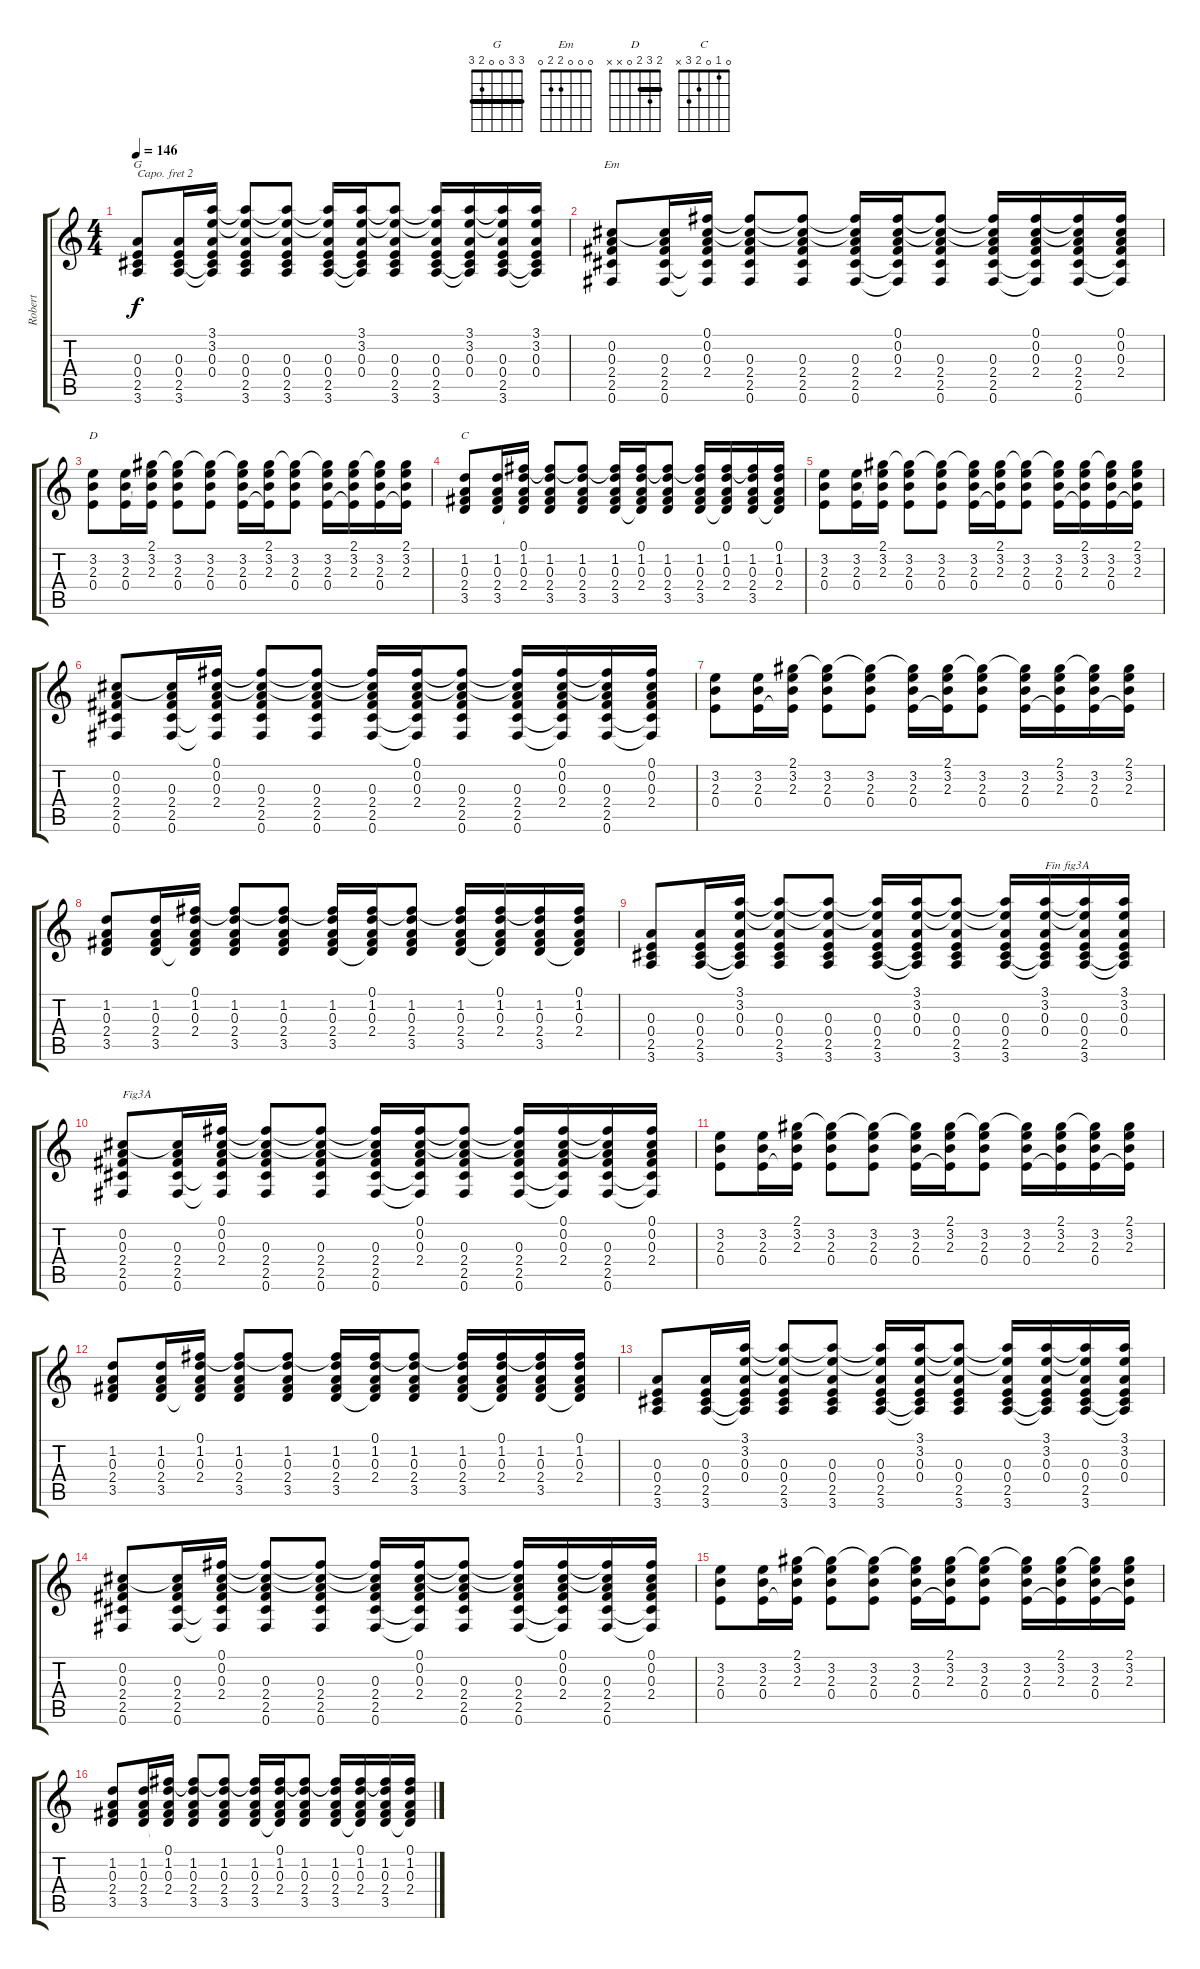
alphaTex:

\track ("Robert" "Robert") {instrument acousticguitarsteel}
\staff {score tabs}
\capo 2
\tuning (E4 B3 G3 D3 A2 E2) {hide}
\chord ("G" 3 3 0 0 2 3) {barre 3}
\chord ("Em" 0 0 0 2 2 0)
\chord ("D" 2 3 2 0 x x) {barre 2}
\chord ("C" 0 1 0 2 3 x)
\ts (4 4)
\tempo 146
\clef g2
\ks c
(0.3 0.4 2.5 3.6).8{ch "G" dy f} (0.3 0.4 2.5 3.6).16 (3.1 3.2 0.3 0.4 2.5{t} 3.6{t}).16 (3.1{t} 3.2{t} 0.3 0.4 2.5 3.6).8 (3.1{t} 3.2{t} 0.3 0.4 2.5 3.6).8 (3.1{t} 3.2{t} 0.3 0.4 2.5 3.6).16 (3.1 3.2 0.3 0.4 2.5{t} 3.6{t}).16 (3.1{t} 3.2{t} 0.3 0.4 2.5 3.6).8 (3.1{t} 3.2{t} 0.3 0.4 2.5 3.6).16 (3.1 3.2 0.3 0.4 2.5{t} 3.6{t}).16 (3.1{t} 3.2{t} 0.3 0.4 2.5 3.6).16 (3.1 3.2 0.3 0.4 2.5{t} 3.6{t}).16 |
(0.2 0.3 2.4 2.5 0.6).8{ch "Em"} (0.2{t} 0.3 2.4 2.5 0.6).16 (0.1 0.2 0.3 2.4 2.5{t} 0.6{t}).16 (0.1{t} 0.2{t} 0.3 2.4 2.5 0.6).8 (0.1{t} 0.2{t} 0.3 2.4 2.5 0.6).8 (0.1{t} 0.2{t} 0.3 2.4 2.5 0.6).16 (0.1 0.2 0.3 2.4 2.5{t} 0.6{t}).16 (0.1{t} 0.2{t} 0.3 2.4 2.5 0.6).8 (0.1{t} 0.2{t} 0.3 2.4 2.5 0.6).16 (0.1 0.2 0.3 2.4 2.5{t} 0.6{t}).16 (0.1{t} 0.2{t} 0.3 2.4 2.5 0.6).16 (0.1 0.2 0.3 2.4 2.5{t} 0.6{t}).16 |
(3.2 2.3 0.4).8{ch "D"} (3.2 2.3 0.4).16 (2.1 3.2 2.3 0.4{t}).16 (2.1{t} 3.2 2.3 0.4).8 (2.1{t} 3.2 2.3 0.4).8 (2.1{t} 3.2 2.3 0.4).16 (2.1 3.2 2.3 0.4{t}).16 (2.1{t} 3.2 2.3 0.4).8 (2.1{t} 3.2 2.3 0.4).16 (2.1 3.2 2.3 0.4{t}).16 (2.1{t} 3.2 2.3 0.4).16 (2.1 3.2 2.3 0.4{t}).16 |
(1.2 0.3 2.4 3.5).8{ch "C"} (1.2 0.3 2.4 3.5).16 (0.1 1.2 0.3 2.4 3.5{t}).16 (0.1{t} 1.2 0.3 2.4 3.5).8 (0.1{t} 1.2 0.3 2.4 3.5).8 (0.1{t} 1.2 0.3 2.4 3.5).16 (0.1 1.2 0.3 2.4 3.5{t}).16 (0.1{t} 1.2 0.3 2.4 3.5).8 (0.1{t} 1.2 0.3 2.4 3.5).16 (0.1 1.2 0.3 2.4 3.5{t}).16 (0.1{t} 1.2 0.3 2.4 3.5).16 (0.1 1.2 0.3 2.4 3.5{t}).16 |
(3.2 2.3 0.4).8 (3.2 2.3 0.4).16 (2.1 3.2 2.3 0.4{t}).16 (2.1{t} 3.2 2.3 0.4).8 (2.1{t} 3.2 2.3 0.4).8 (2.1{t} 3.2 2.3 0.4).16 (2.1 3.2 2.3 0.4{t}).16 (2.1{t} 3.2 2.3 0.4).8 (2.1{t} 3.2 2.3 0.4).16 (2.1 3.2 2.3 0.4{t}).16 (2.1{t} 3.2 2.3 0.4).16 (2.1 3.2 2.3 0.4{t}).16 |
(0.2 0.3 2.4 2.5 0.6).8 (0.2{t} 0.3 2.4 2.5 0.6).16 (0.1 0.2 0.3 2.4 2.5{t} 0.6{t}).16 (0.1{t} 0.2{t} 0.3 2.4 2.5 0.6).8 (0.1{t} 0.2{t} 0.3 2.4 2.5 0.6).8 (0.1{t} 0.2{t} 0.3 2.4 2.5 0.6).16 (0.1 0.2 0.3 2.4 2.5{t} 0.6{t}).16 (0.1{t} 0.2{t} 0.3 2.4 2.5 0.6).8 (0.1{t} 0.2{t} 0.3 2.4 2.5 0.6).16 (0.1 0.2 0.3 2.4 2.5{t} 0.6{t}).16 (0.1{t} 0.2{t} 0.3 2.4 2.5 0.6).16 (0.1 0.2 0.3 2.4 2.5{t} 0.6{t}).16 |
(3.2 2.3 0.4).8 (3.2 2.3 0.4).16 (2.1 3.2 2.3 0.4{t}).16 (2.1{t} 3.2 2.3 0.4).8 (2.1{t} 3.2 2.3 0.4).8 (2.1{t} 3.2 2.3 0.4).16 (2.1 3.2 2.3 0.4{t}).16 (2.1{t} 3.2 2.3 0.4).8 (2.1{t} 3.2 2.3 0.4).16 (2.1 3.2 2.3 0.4{t}).16 (2.1{t} 3.2 2.3 0.4).16 (2.1 3.2 2.3 0.4{t}).16 |
(1.2 0.3 2.4 3.5).8 (1.2 0.3 2.4 3.5).16 (0.1 1.2 0.3 2.4 3.5{t}).16 (0.1{t} 1.2 0.3 2.4 3.5).8 (0.1{t} 1.2 0.3 2.4 3.5).8 (0.1{t} 1.2 0.3 2.4 3.5).16 (0.1 1.2 0.3 2.4 3.5{t}).16 (0.1{t} 1.2 0.3 2.4 3.5).8 (0.1{t} 1.2 0.3 2.4 3.5).16 (0.1 1.2 0.3 2.4 3.5{t}).16 (0.1{t} 1.2 0.3 2.4 3.5).16 (0.1 1.2 0.3 2.4 3.5{t}).16 |
(0.3 0.4 2.5 3.6).8 (0.3 0.4 2.5 3.6).16 (3.1 3.2 0.3 0.4 2.5{t} 3.6{t}).16 (3.1{t} 3.2{t} 0.3 0.4 2.5 3.6).8 (3.1{t} 3.2{t} 0.3 0.4 2.5 3.6).8 (3.1{t} 3.2{t} 0.3 0.4 2.5 3.6).16 (3.1 3.2 0.3 0.4 2.5{t} 3.6{t}).16 (3.1{t} 3.2{t} 0.3 0.4 2.5 3.6).8 (3.1{t} 3.2{t} 0.3 0.4 2.5 3.6).16 (3.1 3.2 0.3 0.4 2.5{t} 3.6{t}).16{txt "Fin fig3A"} (3.1{t} 3.2{t} 0.3 0.4 2.5 3.6).16 (3.1 3.2 0.3 0.4 2.5{t} 3.6{t}).16 |
(0.2 0.3 2.4 2.5 0.6).8{txt "Fig3A"} (0.2{t} 0.3 2.4 2.5 0.6).16 (0.1 0.2 0.3 2.4 2.5{t} 0.6{t}).16 (0.1{t} 0.2{t} 0.3 2.4 2.5 0.6).8 (0.1{t} 0.2{t} 0.3 2.4 2.5 0.6).8 (0.1{t} 0.2{t} 0.3 2.4 2.5 0.6).16 (0.1 0.2 0.3 2.4 2.5{t} 0.6{t}).16 (0.1{t} 0.2{t} 0.3 2.4 2.5 0.6).8 (0.1{t} 0.2{t} 0.3 2.4 2.5 0.6).16 (0.1 0.2 0.3 2.4 2.5{t} 0.6{t}).16 (0.1{t} 0.2{t} 0.3 2.4 2.5 0.6).16 (0.1 0.2 0.3 2.4 2.5{t} 0.6{t}).16 |
(3.2 2.3 0.4).8 (3.2 2.3 0.4).16 (2.1 3.2 2.3 0.4{t}).16 (2.1{t} 3.2 2.3 0.4).8 (2.1{t} 3.2 2.3 0.4).8 (2.1{t} 3.2 2.3 0.4).16 (2.1 3.2 2.3 0.4{t}).16 (2.1{t} 3.2 2.3 0.4).8 (2.1{t} 3.2 2.3 0.4).16 (2.1 3.2 2.3 0.4{t}).16 (2.1{t} 3.2 2.3 0.4).16 (2.1 3.2 2.3 0.4{t}).16 |
(1.2 0.3 2.4 3.5).8 (1.2 0.3 2.4 3.5).16 (0.1 1.2 0.3 2.4 3.5{t}).16 (0.1{t} 1.2 0.3 2.4 3.5).8 (0.1{t} 1.2 0.3 2.4 3.5).8 (0.1{t} 1.2 0.3 2.4 3.5).16 (0.1 1.2 0.3 2.4 3.5{t}).16 (0.1{t} 1.2 0.3 2.4 3.5).8 (0.1{t} 1.2 0.3 2.4 3.5).16 (0.1 1.2 0.3 2.4 3.5{t}).16 (0.1{t} 1.2 0.3 2.4 3.5).16 (0.1 1.2 0.3 2.4 3.5{t}).16 |
(0.3 0.4 2.5 3.6).8 (0.3 0.4 2.5 3.6).16 (3.1 3.2 0.3 0.4 2.5{t} 3.6{t}).16 (3.1{t} 3.2{t} 0.3 0.4 2.5 3.6).8 (3.1{t} 3.2{t} 0.3 0.4 2.5 3.6).8 (3.1{t} 3.2{t} 0.3 0.4 2.5 3.6).16 (3.1 3.2 0.3 0.4 2.5{t} 3.6{t}).16 (3.1{t} 3.2{t} 0.3 0.4 2.5 3.6).8 (3.1{t} 3.2{t} 0.3 0.4 2.5 3.6).16 (3.1 3.2 0.3 0.4 2.5{t} 3.6{t}).16 (3.1{t} 3.2{t} 0.3 0.4 2.5 3.6).16 (3.1 3.2 0.3 0.4 2.5{t} 3.6{t}).16 |
(0.2 0.3 2.4 2.5 0.6).8 (0.2{t} 0.3 2.4 2.5 0.6).16 (0.1 0.2 0.3 2.4 2.5{t} 0.6{t}).16 (0.1{t} 0.2{t} 0.3 2.4 2.5 0.6).8 (0.1{t} 0.2{t} 0.3 2.4 2.5 0.6).8 (0.1{t} 0.2{t} 0.3 2.4 2.5 0.6).16 (0.1 0.2 0.3 2.4 2.5{t} 0.6{t}).16 (0.1{t} 0.2{t} 0.3 2.4 2.5 0.6).8 (0.1{t} 0.2{t} 0.3 2.4 2.5 0.6).16 (0.1 0.2 0.3 2.4 2.5{t} 0.6{t}).16 (0.1{t} 0.2{t} 0.3 2.4 2.5 0.6).16 (0.1 0.2 0.3 2.4 2.5{t} 0.6{t}).16 |
(3.2 2.3 0.4).8 (3.2 2.3 0.4).16 (2.1 3.2 2.3 0.4{t}).16 (2.1{t} 3.2 2.3 0.4).8 (2.1{t} 3.2 2.3 0.4).8 (2.1{t} 3.2 2.3 0.4).16 (2.1 3.2 2.3 0.4{t}).16 (2.1{t} 3.2 2.3 0.4).8 (2.1{t} 3.2 2.3 0.4).16 (2.1 3.2 2.3 0.4{t}).16 (2.1{t} 3.2 2.3 0.4).16 (2.1 3.2 2.3 0.4{t}).16 |
(1.2 0.3 2.4 3.5).8 (1.2 0.3 2.4 3.5).16 (0.1 1.2 0.3 2.4 3.5{t}).16 (0.1{t} 1.2 0.3 2.4 3.5).8 (0.1{t} 1.2 0.3 2.4 3.5).8 (0.1{t} 1.2 0.3 2.4 3.5).16 (0.1 1.2 0.3 2.4 3.5{t}).16 (0.1{t} 1.2 0.3 2.4 3.5).8 (0.1{t} 1.2 0.3 2.4 3.5).16 (0.1 1.2 0.3 2.4 3.5{t}).16 (0.1{t} 1.2 0.3 2.4 3.5).16 (0.1 1.2 0.3 2.4 3.5{t}).16
